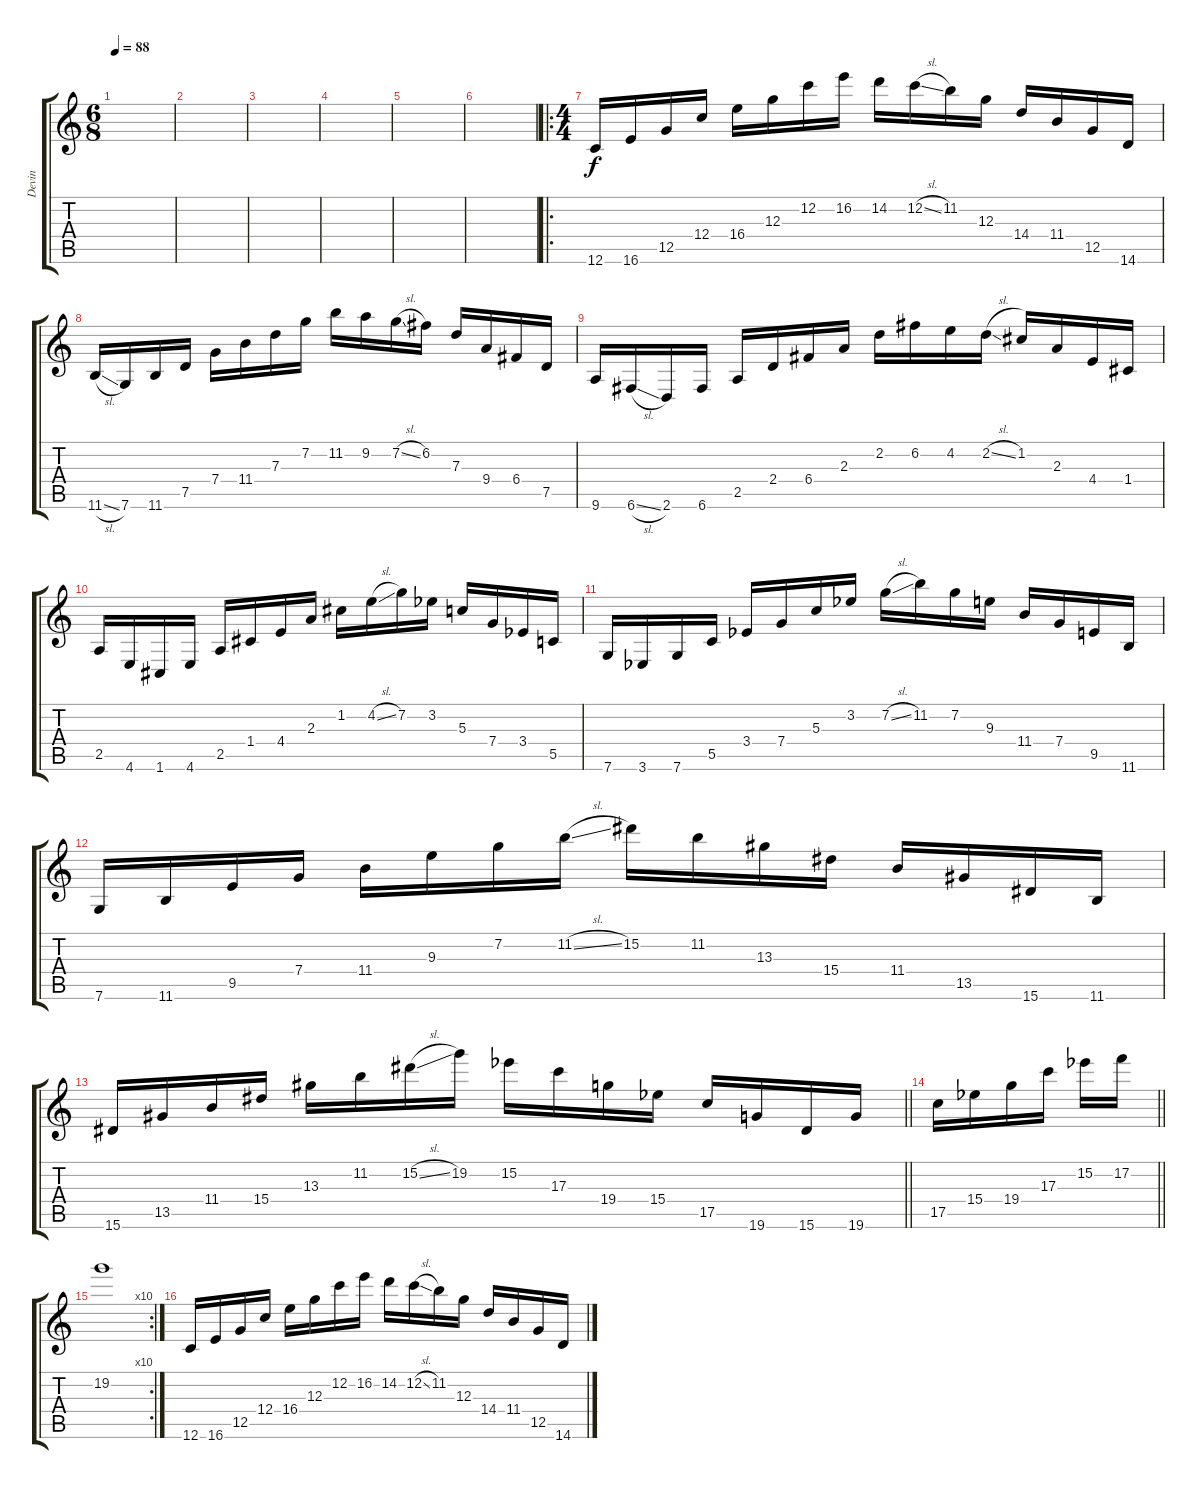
\track ("Devin" "Devin") {instrument acousticguitarnylon}
\staff {score tabs}
\tuning (E4 C4 G3 C3 G2 C2) {hide}
\ts (6 8)
\tempo 88
\clef g2
\ks c
|
|
|
|
|
|
\ro
\ts (4 4)
12.6.16 16.6.16 12.5.16 12.4.16 16.4.16 12.3.16 12.2.16 16.2.16 14.2.16 12.2{sl}.16 11.2.16 12.3.16 14.4.16 11.4.16 12.5.16 14.6.16 |
11.6{sl}.16 7.6.16 11.6.16 7.5.16 7.4.16 11.4.16 7.3.16 7.2.16 11.2.16 9.2.16 7.2{sl}.16 6.2.16 7.3.16 9.4.16 6.4.16 7.5.16 |
9.6.16 6.6{sl}.16 2.6.16 6.6.16 2.5.16 2.4.16 6.4.16 2.3.16 2.2.16 6.2.16 4.2.16 2.2{sl}.16 1.2.16 2.3.16 4.4.16 1.4.16 |
2.5.16 4.6.16 1.6.16 4.6.16 2.5.16 1.4.16 4.4.16 2.3.16 1.2.16 4.2{sl}.16 7.2.16 3.2{acc b}.16 5.3.16 7.4.16 3.4{acc b}.16 5.5.16 |
7.6.16 3.6{acc b}.16 7.6.16 5.5.16 3.4{acc b}.16 7.4.16 5.3.16 3.2{acc b}.16 7.2{sl}.16 11.2.16 7.2.16 9.3.16 11.4.16 7.4.16 9.5.16 11.6.16 |
7.6.16 11.6.16 9.5.16 7.4.16 11.4.16 9.3.16 7.2.16 11.2{sl}.16 15.2.16 11.2.16 13.3.16 15.4.16 11.4.16 13.5.16 15.6.16 11.6.16 |
\barLineRight lightlight
15.6.16 13.5.16 11.4.16 15.4.16 13.3.16 11.2.16 15.2{sl}.16 19.2.16 15.2{acc b}.16 17.3.16 19.4.16 15.4{acc b}.16 17.5.16 19.6.16 15.6.16 19.6.16 |
\barLineRight lightlight
17.5.16 15.4{acc b}.16 19.4.16 17.3.16 15.2{acc b}.16 17.2.16 |
\rc 10
19.2.1 |
12.6.16 16.6.16 12.5.16 12.4.16 16.4.16 12.3.16 12.2.16 16.2.16 14.2.16 12.2{sl}.16 11.2.16 12.3.16 14.4.16 11.4.16 12.5.16 14.6.16
